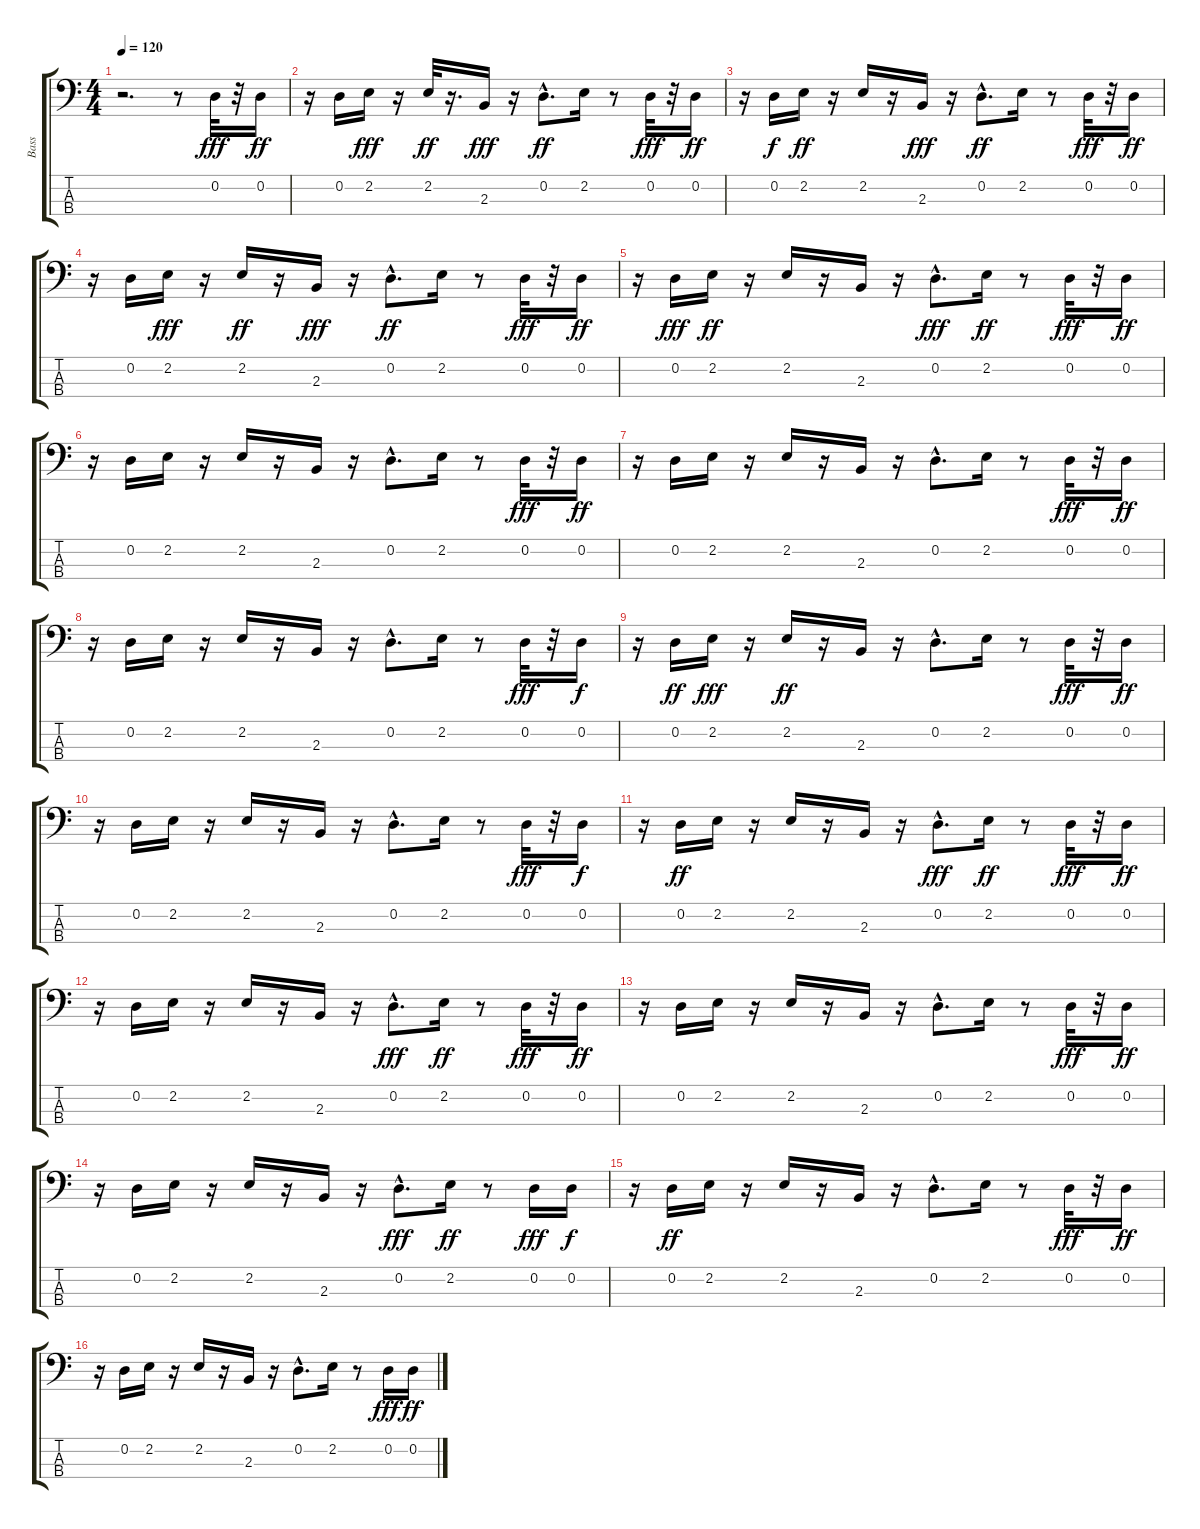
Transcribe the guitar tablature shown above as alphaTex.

\track ("Bass" "Bass") {instrument synthbass2}
\staff {score tabs}
\tuning (G2 D2 A1 E1) {hide}
\ts (4 4)
\tempo 120
\clef f4
\ks c
r.2{d dy fff instrument synthbass2} r.8 0.2.32 r.32 0.2.16{dy ff} |
r.16 0.2.16 2.2.16{dy fff} r.16 2.2.32{dy ff} r.16{d} 2.3.16{dy fff} r.16 0.2{hac}.8{d dy ff} 2.2.16 r.8 0.2.32{dy fff} r.32 0.2.16{dy ff} |
r.16 0.2.16{dy f} 2.2.16{dy ff} r.16 2.2.16 r.16 2.3.16{dy fff} r.16 0.2{hac}.8{d dy ff} 2.2.16 r.8 0.2.32{dy fff} r.32 0.2.16{dy ff} |
r.16 0.2.16 2.2.16{dy fff} r.16 2.2.16{dy ff} r.16 2.3.16{dy fff} r.16 0.2{hac}.8{d dy ff} 2.2.16 r.8 0.2.32{dy fff} r.32 0.2.16{dy ff} |
r.16 0.2.16{dy fff} 2.2.16{dy ff} r.16 2.2.16 r.16 2.3.16 r.16 0.2{hac}.8{d dy fff} 2.2.16{dy ff} r.8 0.2.32{dy fff} r.32 0.2.16{dy ff} |
r.16 0.2.16 2.2.16 r.16 2.2.16 r.16 2.3.16 r.16 0.2{hac}.8{d} 2.2.16 r.8 0.2.32{dy fff} r.32 0.2.16{dy ff} |
r.16 0.2.16 2.2.16 r.16 2.2.16 r.16 2.3.16 r.16 0.2{hac}.8{d} 2.2.16 r.8 0.2.32{dy fff} r.32 0.2.16{dy ff} |
r.16 0.2.16 2.2.16 r.16 2.2.16 r.16 2.3.16 r.16 0.2{hac}.8{d} 2.2.16 r.8 0.2.32{dy fff} r.32 0.2.16{dy f} |
r.16 0.2.16{dy ff} 2.2.16{dy fff} r.16 2.2.16{dy ff} r.16 2.3.16 r.16 0.2{hac}.8{d} 2.2.16 r.8 0.2.32{dy fff} r.32 0.2.16{dy ff} |
r.16 0.2.16 2.2.16 r.16 2.2.16 r.16 2.3.16 r.16 0.2{hac}.8{d} 2.2.16 r.8 0.2.32{dy fff} r.32 0.2.16{dy f} |
r.16 0.2.16{dy ff} 2.2.16 r.16 2.2.16 r.16 2.3.16 r.16 0.2{hac}.8{d dy fff} 2.2.16{dy ff} r.8 0.2.32{dy fff} r.32 0.2.16{dy ff} |
r.16 0.2.16 2.2.16 r.16 2.2.16 r.16 2.3.16 r.16 0.2{hac}.8{d dy fff} 2.2.16{dy ff} r.8 0.2.32{dy fff} r.32 0.2.16{dy ff} |
r.16 0.2.16 2.2.16 r.16 2.2.16 r.16 2.3.16 r.16 0.2{hac}.8{d} 2.2.16 r.8 0.2.32{dy fff} r.32 0.2.16{dy ff} |
r.16 0.2.16 2.2.16 r.16 2.2.16 r.16 2.3.16 r.16 0.2{hac}.8{d dy fff} 2.2.16{dy ff} r.8 0.2.16{dy fff} 0.2.16{dy f} |
r.16 0.2.16{dy ff} 2.2.16 r.16 2.2.16 r.16 2.3.16 r.16 0.2{hac}.8{d} 2.2.16 r.8 0.2.32{dy fff} r.32 0.2.16{dy ff} |
r.16 0.2.16 2.2.16 r.16 2.2.16 r.16 2.3.16 r.16 0.2{hac}.8{d} 2.2.16 r.8 0.2.16{dy fff} 0.2.16{dy ff}
